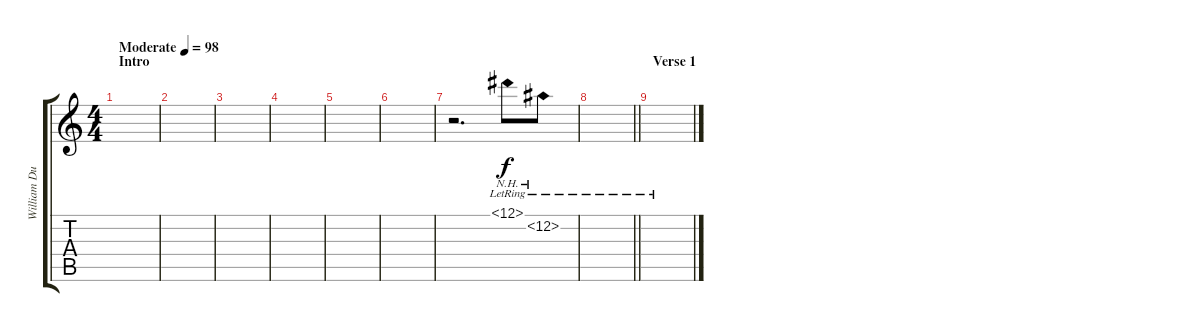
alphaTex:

\track ("William Duvall Guitar" "William Du") {instrument acousticguitarsteel}
\staff {score tabs}
\tuning (Eb4 Bb3 Gb3 Db3 Ab2 Eb2) {hide}
\ts (4 4)
\section ("" "Intro")
\tempo (98 "Moderate")
\clef g2
\ks c
|
|
|
|
|
|
r.2{d} 12.1{nh lr}.8 12.2{nh lr}.8 |
\barLineRight lightlight
|
\section ("" "Verse 1")
